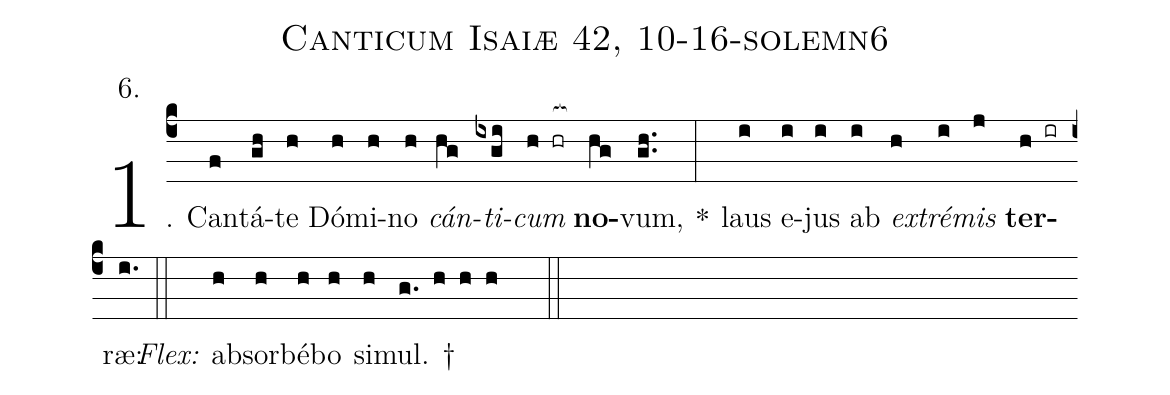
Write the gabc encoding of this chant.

name: Canticum Isaiæ 42, 10-16-solemn6;
annotation: 6.;
%%
(c4)1. Can(f)tá(gh)te(h) Dó(h)mi(h)no(h) <i>cán</i>(hg)<i>ti</i>(ixgi)<i>cum</i>(h hr[ocb:1{]) <b>no</b>(hg[ocb:0}])vum,(gh..) *(:) laus(i) e(i)jus(i) ab(i) <i>ex</i>(h)<i>tré</i>(i)<i>mis</i>(j) <b>ter</b>(h ir)ræ:(i.) (::)
<i>Flex:</i>()  ab(h)sor(h)bé(h)bo(h) si(h)mul. †(g. h h h  ::)
